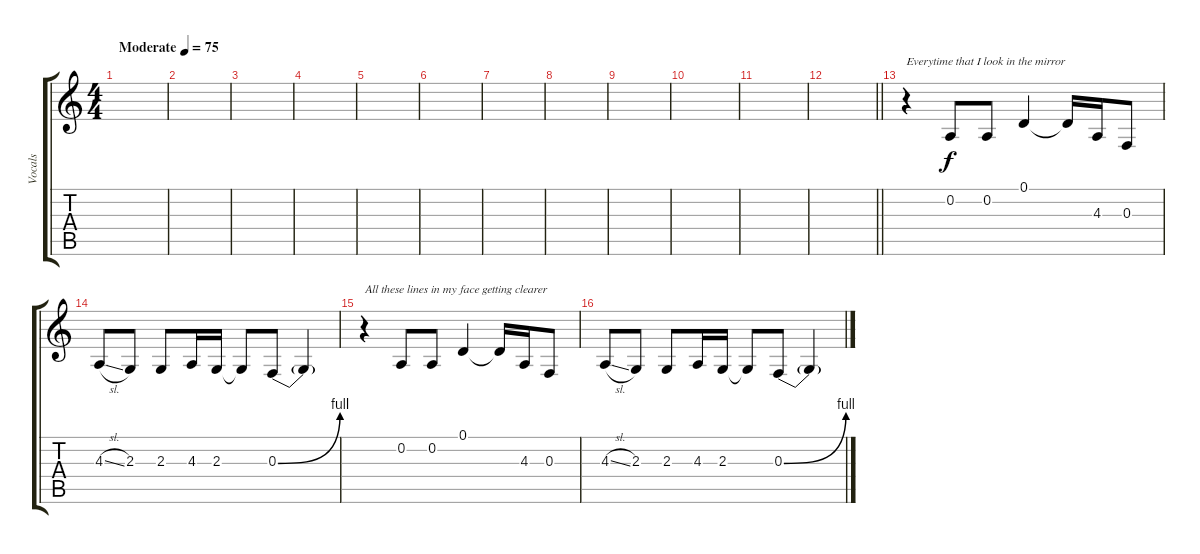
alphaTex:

\track ("Vocals" "Vocals") {instrument violin}
\staff {score tabs}
\tuning (D4 A3 F3 C3 G2 D2) {hide}
\ts (4 4)
\tempo (75 "Moderate")
\clef g2
\ks c
|
|
|
|
|
|
|
|
|
|
|
\barLineRight lightlight
|
r.4{txt "Everytime that I look in the mirror"} 0.2.8 0.2.8 0.1.4 0.1{t}.16 4.3.16 0.3.8 |
4.3{sl}.8 2.3.8 2.3.8 4.3.16 2.3.16 2.3{t}.8 0.3{be (bend 0 0 60 4)}.8 0.3{t}.4 |
r.4{txt "All these lines in my face getting clearer"} 0.2.8 0.2.8 0.1.4 0.1{t}.16 4.3.16 0.3.8 |
4.3{sl}.8 2.3.8 2.3.8 4.3.16 2.3.16 2.3{t}.8 0.3{be (bend 0 0 60 4)}.8 0.3{t}.4
